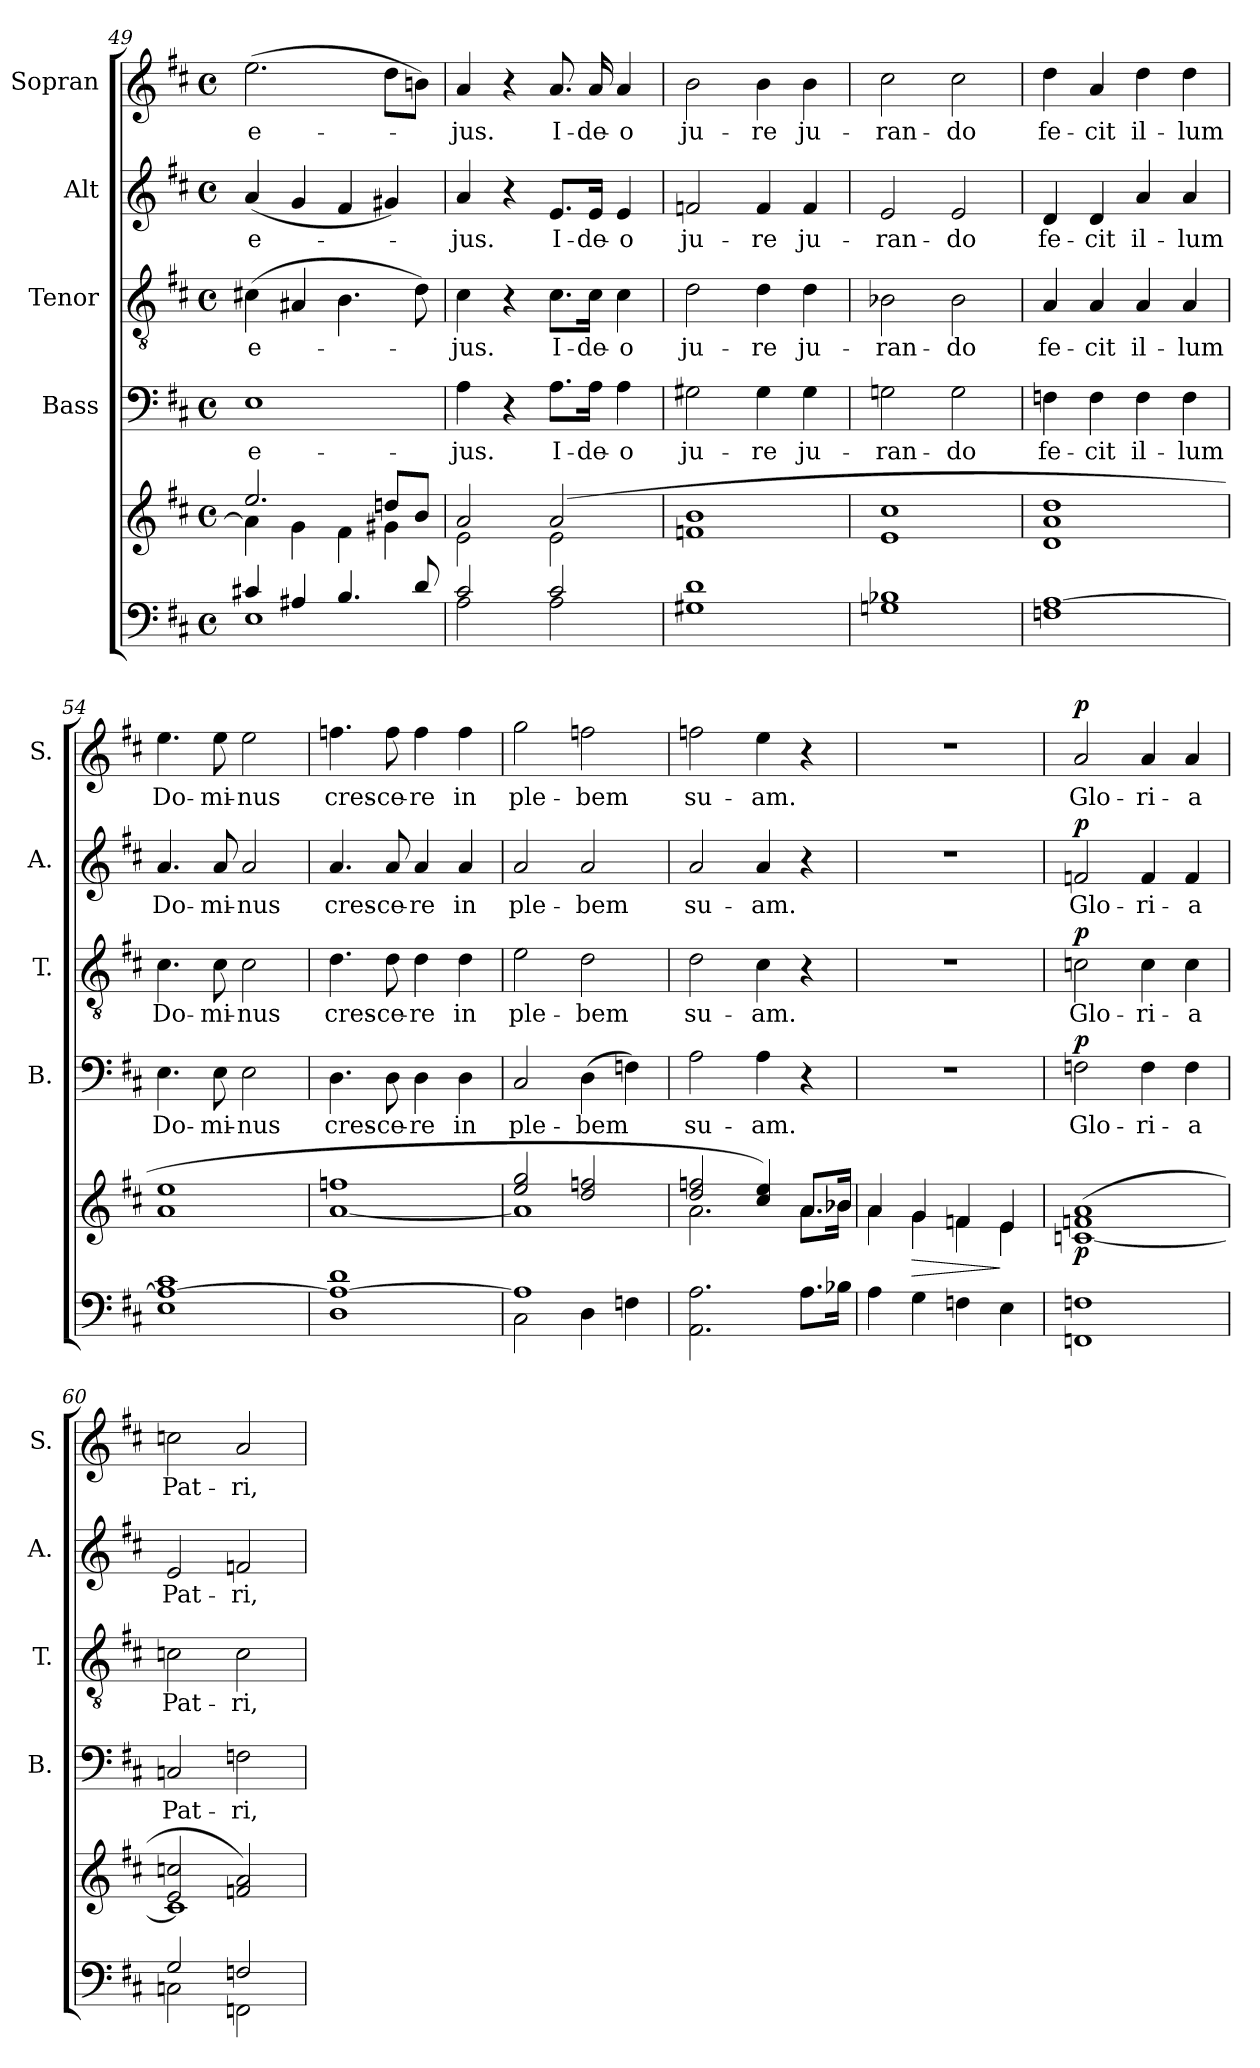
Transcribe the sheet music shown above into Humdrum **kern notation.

**kern	**kern	**dynam	**kern	**text	**dynam	**kern	**text	**dynam	**kern	**text	**dynam	**kern	**text	**dynam
*part5	*part5	*part5	*part4	*part4	*part4	*part3	*part3	*part3	*part2	*part2	*part2	*part1	*part1	*part1
*staff6	*staff5	*staff5/6	*staff4	*staff4	*staff4	*staff3	*staff3	*staff3	*staff2	*staff2	*staff2	*staff1	*staff1	*staff1
*	*	*	*I"Bass	*	*	*I"Tenor	*	*	*I"Alt	*	*	*I"Sopran	*	*
*	*	*	*I'B.	*	*	*I'T.	*	*	*I'A.	*	*	*I'S.	*	*
*clefF4	*clefG2	*	*clefF4	*	*	*clefGv2	*	*	*clefG2	*	*	*clefG2	*	*
*k[f#c#]	*k[f#c#]	*	*k[f#c#]	*	*	*k[f#c#]	*	*	*k[f#c#]	*	*	*k[f#c#]	*	*
*D:	*D:	*	*D:	*	*	*D:	*	*	*D:	*	*	*D:	*	*
*M4/4	*M4/4	*	*M4/4	*	*	*M4/4	*	*	*M4/4	*	*	*M4/4	*	*
*met(c)	*met(c)	*	*met(c)	*	*	*met(c)	*	*	*met(c)	*	*	*met(c)	*	*
=49	=49	=49	=49	=49	=49	=49	=49	=49	=49	=49	=49	=49	=49	=49
*^	*^	*	*	*	*	*	*	*	*	*	*	*	*	*
!	!	!	!	!	!	!LO:LY:b	!	!	!LO:LY:b	!	!	!LO:LY:b	!	!	!LO:LY:b	!
4c#X/	1E	2.ee/	4a\]	.	1E	e-	.	(>4c#X\	e-	.	(<4a/	e-	.	(>2.ee\	e-	.
4A#X/	.	.	4g\	.	.	.	.	4A#X/	.	.	4g/	.	.	.	.	.
4.B/	.	.	4f#\	.	.	.	.	4.B\	.	.	4f#/	.	.	.	.	.
.	.	8ddn/L	4g#X\	.	.	.	.	.	.	.	4g#X/)	.	.	8dd\L	.	.
8d/	.	8b/J	.	.	.	.	.	8d\)	.	.	.	.	.	8bn\J)	.	.
!!LO:LB:g=z
=50	=50	=50	=50	=50	=50	=50	=50	=50	=50	=50	=50	=50	=50	=50	=50	=50
!	!	!	!	!	!	!LO:LY:b	!	!	!LO:LY:b	!	!	!LO:LY:b	!	!	!LO:LY:b	!
2c#/	2A\	2a/	2e\	.	4A\	-jus.	.	4c#\	-jus.	.	4a/	-jus.	.	4a/	-jus.	.
.	.	.	.	.	4r	.	.	4r	.	.	4r	.	.	4r	.	.
!	!	!	!	!	!	!LO:LY:b	!	!	!LO:LY:b	!	!	!LO:LY:b	!	!	!LO:LY:b	!
2c#/	2A\	(2a/	2e\	.	8.A\L	I-	.	8.c#\L	I-	.	8.e/L	I-	.	8.a/	I-	.
!	!	!	!	!	!	!LO:LY:b	!	!	!LO:LY:b	!	!	!LO:LY:b	!	!	!LO:LY:b	!
.	.	.	.	.	16A\Jk	-de-	.	16c#\Jk	-de-	.	16e/Jk	-de-	.	16a/	-de-	.
!	!	!	!	!	!	!LO:LY:b	!	!	!LO:LY:b	!	!	!LO:LY:b	!	!	!LO:LY:b	!
.	.	.	.	.	4A\	-o	.	4c#\	-o	.	4e/	-o	.	4a/	-o	.
=51	=51	=51	=51	=51	=51	=51	=51	=51	=51	=51	=51	=51	=51	=51	=51	=51
!	!	!	!	!	!	!LO:LY:b	!	!	!LO:LY:b	!	!	!LO:LY:b	!	!	!LO:LY:b	!
1d	1G#X	1b	1fn	.	2G#X\	ju-	.	2d\	ju-	.	2fn/	ju-	.	2b\	ju-	.
!	!	!	!	!	!	!LO:LY:b	!	!	!LO:LY:b	!	!	!LO:LY:b	!	!	!LO:LY:b	!
.	.	.	.	.	4G#\	-re	.	4d\	-re	.	4f/	-re	.	4b\	-re	.
!	!	!	!	!	!	!LO:LY:b	!	!	!LO:LY:b	!	!	!LO:LY:b	!	!	!LO:LY:b	!
.	.	.	.	.	4G#\	ju-	.	4d\	ju-	.	4f/	ju-	.	4b\	ju-	.
=52	=52	=52	=52	=52	=52	=52	=52	=52	=52	=52	=52	=52	=52	=52	=52	=52
!	!	!	!	!	!	!LO:LY:b	!	!	!LO:LY:b	!	!	!LO:LY:b	!	!	!LO:LY:b	!
1B-X	1Gn	1cc#	1e	.	2Gn\	-ran-	.	2B-X\	-ran-	.	2e/	-ran-	.	2cc#\	-ran-	.
!	!	!	!	!	!	!LO:LY:b	!	!	!LO:LY:b	!	!	!LO:LY:b	!	!	!LO:LY:b	!
.	.	.	.	.	2G\	-do	.	2B-\	-do	.	2e/	-do	.	2cc#\	-do	.
=53	=53	=53	=53	=53	=53	=53	=53	=53	=53	=53	=53	=53	=53	=53	=53	=53
!	!	!	!	!	!	!LO:LY:b	!	!	!LO:LY:b	!	!	!LO:LY:b	!	!	!LO:LY:b	!
[>1A	1Fn	1dd	1d 1a	.	4Fn\	fe-	.	4A/	fe-	.	4d/	fe-	.	4dd\	fe-	.
!	!	!	!	!	!	!LO:LY:b	!	!	!LO:LY:b	!	!	!LO:LY:b	!	!	!LO:LY:b	!
.	.	.	.	.	4F\	-cit	.	4A/	-cit	.	4d/	-cit	.	4a/	-cit	.
!	!	!	!	!	!	!LO:LY:b	!	!	!LO:LY:b	!	!	!LO:LY:b	!	!	!LO:LY:b	!
.	.	.	.	.	4F\	il-	.	4A/	il-	.	4a/	il-	.	4dd\	il-	.
!	!	!	!	!	!	!LO:LY:b	!	!	!LO:LY:b	!	!	!LO:LY:b	!	!	!LO:LY:b	!
.	.	.	.	.	4F\	-lum	.	4A/	-lum	.	4a/	-lum	.	4dd\	-lum	.
=54	=54	=54	=54	=54	=54	=54	=54	=54	=54	=54	=54	=54	=54	=54	=54	=54
!	!	!	!	!	!	!LO:LY:b	!	!	!LO:LY:b	!	!	!LO:LY:b	!	!	!LO:LY:b	!
1A_ 1c#	1E	1ee	1a	.	4.E\	Do-	.	4.c#\	Do-	.	4.a/	Do-	.	4.ee\	Do-	.
!	!	!	!	!	!	!LO:LY:b	!	!	!LO:LY:b	!	!	!LO:LY:b	!	!	!LO:LY:b	!
.	.	.	.	.	8E\	-mi-	.	8c#\	-mi-	.	8a/	-mi-	.	8ee\	-mi-	.
!	!	!	!	!	!	!LO:LY:b	!	!	!LO:LY:b	!	!	!LO:LY:b	!	!	!LO:LY:b	!
.	.	.	.	.	2E\	-nus	.	2c#\	-nus	.	2a/	-nus	.	2ee\	-nus	.
=55	=55	=55	=55	=55	=55	=55	=55	=55	=55	=55	=55	=55	=55	=55	=55	=55
!	!	!	!	!	!	!LO:LY:b	!	!	!LO:LY:b	!	!	!LO:LY:b	!	!	!LO:LY:b	!
1A_ 1d	1D	1ffn	[<1a	.	4.D\	cres-	.	4.d\	cres-	.	4.a/	cres-	.	4.ffn\	cres-	.
!	!	!	!	!	!	!LO:LY:b	!	!	!LO:LY:b	!	!	!LO:LY:b	!	!	!LO:LY:b	!
.	.	.	.	.	8D\	-ce-	.	8d\	-ce-	.	8a/	-ce-	.	8ff\	-ce-	.
!	!	!	!	!	!	!LO:LY:b	!	!	!LO:LY:b	!	!	!LO:LY:b	!	!	!LO:LY:b	!
.	.	.	.	.	4D\	-re	.	4d\	-re	.	4a/	-re	.	4ff\	-re	.
!	!	!	!	!	!	!LO:LY:b	!	!	!LO:LY:b	!	!	!LO:LY:b	!	!	!LO:LY:b	!
.	.	.	.	.	4D\	in	.	4d\	in	.	4a/	in	.	4ff\	in	.
!!LO:PB:g=z
=56	=56	=56	=56	=56	=56	=56	=56	=56	=56	=56	=56	=56	=56	=56	=56	=56
!	!	!	!	!	!	!LO:LY:b	!	!	!LO:LY:b	!	!	!LO:LY:b	!	!	!LO:LY:b	!
1A]	2C#\	2ee/ 2gg/	1a]	.	2C#/	ple-	.	2e\	ple-	.	2a/	ple-	.	2gg\	ple-	.
!	!	!	!	!	!	!LO:LY:b	!	!	!LO:LY:b	!	!	!LO:LY:b	!	!	!LO:LY:b	!
.	4D\	2dd/ 2ffn/	.	.	(>4D\	-bem	.	2d\	-bem	.	2a/	-bem	.	2ffn\	-bem	.
.	4Fn\	.	.	.	4Fn\)	.	.	.	.	.	.	.	.	.	.	.
=57	=57	=57	=57	=57	=57	=57	=57	=57	=57	=57	=57	=57	=57	=57	=57	=57
!	!	!	!	!	!	!LO:LY:b	!	!	!LO:LY:b	!	!	!LO:LY:b	!	!	!LO:LY:b	!
*v	*v	*	*	*	*	*	*	*	*	*	*	*	*	*	*	*
2.AA\ 2.A\	2dd/ 2ffn/	2.a\	.	2A\	su-	.	2d\	su-	.	2a/	su-	.	2ffn\	su-	.
!	!	!	!	!	!LO:LY:b	!	!	!LO:LY:b	!	!	!LO:LY:b	!	!	!LO:LY:b	!
.	4cc#/ 4ee/)	.	.	4A\	-am.	.	4c#\	-am.	.	4a/	-am.	.	4ee\	-am.	.
8.A\L	8.a/L	8.a\L	.	4r	.	.	4r	.	.	4r	.	.	4r	.	.
16B-X\Jk	16b-X/Jk	16b-\Jk	.	.	.	.	.	.	.	.	.	.	.	.	.
=58	=58	=58	=58	=58	=58	=58	=58	=58	=58	=58	=58	=58	=58	=58	=58
4A\	4a/	4a\	.	1r	.	.	1r	.	.	1r	.	.	1r	.	.
!	!	!	!LO:HP:b	!	!	!	!	!	!	!	!	!	!	!	!
4G\	4g/	4g\	>	.	.	.	.	.	.	.	.	.	.	.	.
4Fn\	4fn/	4f\	.	.	.	.	.	.	.	.	.	.	.	.	.
4E\	4e/	4e\	]	.	.	.	.	.	.	.	.	.	.	.	.
=59	=59	=59	=59	=59	=59	=59	=59	=59	=59	=59	=59	=59	=59	=59	=59
*^	*	*	*	*	*	*	*	*	*	*	*	*	*	*	*
!	!	!	!	!LO:DY:b	!	!LO:LY:b	!LO:DY:a	!	!LO:LY:b	!LO:DY:a	!	!LO:LY:b	!LO:DY:a	!	!LO:LY:b	!LO:DY:a
1Fn	1FFn	(>1fn 1a	[<1cn	p	2Fn\	Glo-	p	2cn\	Glo-	p	2fn/	Glo-	p	2a/	Glo-	p
!	!	!	!	!	!	!LO:LY:b	!	!	!LO:LY:b	!	!	!LO:LY:b	!	!	!LO:LY:b	!
.	.	.	.	.	4F\	-ri-	.	4c\	-ri-	.	4f/	-ri-	.	4a/	-ri-	.
!	!	!	!	!	!	!LO:LY:b	!	!	!LO:LY:b	!	!	!LO:LY:b	!	!	!LO:LY:b	!
.	.	.	.	.	4F\	-a	.	4c\	-a	.	4f/	-a	.	4a/	-a	.
=60	=60	=60	=60	=60	=60	=60	=60	=60	=60	=60	=60	=60	=60	=60	=60	=60
!	!	!	!	!	!	!LO:LY:b	!	!	!LO:LY:b	!	!	!LO:LY:b	!	!	!LO:LY:b	!
2G/	2Cn\	2e/ 2ccn/	1c]	.	2Cn/	Pat-	.	2cn\	Pat-	.	2e/	Pat-	.	2ccn\	Pat-	.
!	!	!	!	!	!	!LO:LY:b	!	!	!LO:LY:b	!	!	!LO:LY:b	!	!	!LO:LY:b	!
2Fn/	2FFn\	2fn/ 2a/)	.	.	2Fn\	-ri,	.	2c\	-ri,	.	2fn/	-ri,	.	2a/	-ri,	.
*v	*v	*	*	*	*	*	*	*	*	*	*	*	*	*	*	*
*	*v	*v	*	*	*	*	*	*	*	*	*	*	*	*	*
=	=	=	=	=	=	=	=	=	=	=	=	=	=	=
*-	*-	*-	*-	*-	*-	*-	*-	*-	*-	*-	*-	*-	*-	*-
